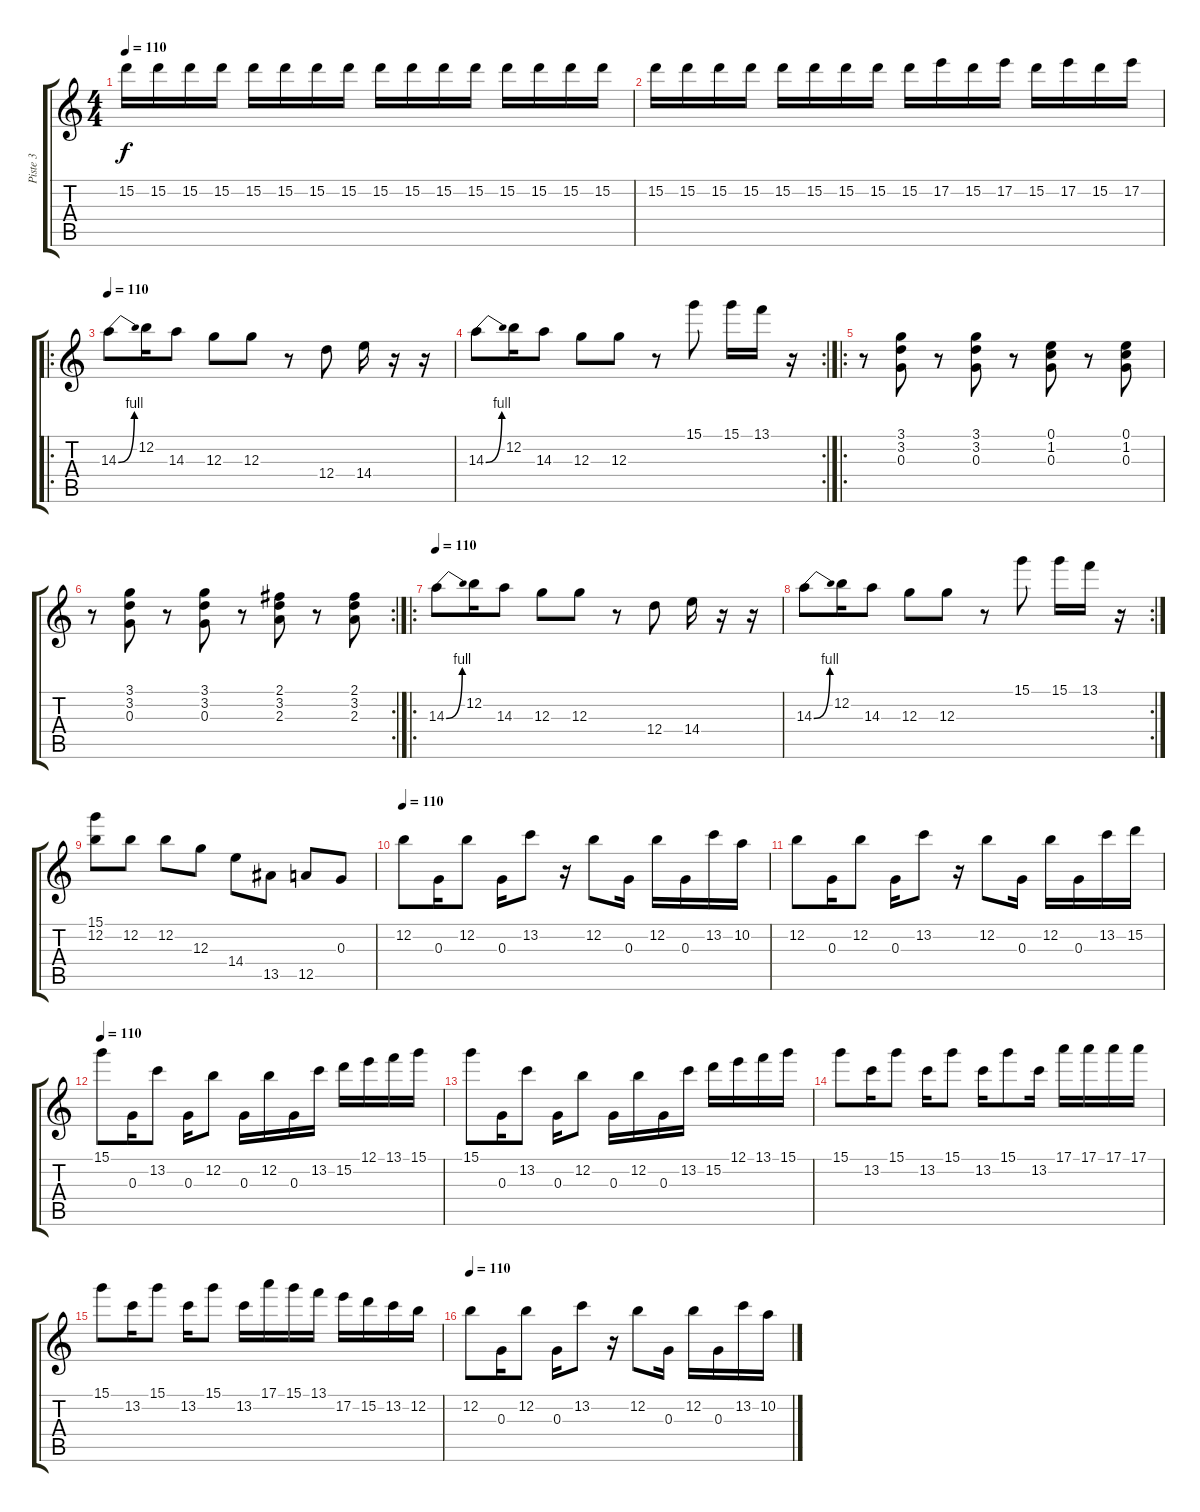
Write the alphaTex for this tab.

\track ("Piste 3" "Piste 3") {instrument overdrivenguitar}
\staff {score tabs}
\tuning (E4 B3 G3 D3 A2 E2) {hide}
\ts (4 4)
\tempo 110
\clef g2
\ks c
15.2.16{dy f} 15.2.16 15.2.16 15.2.16 15.2.16 15.2.16 15.2.16 15.2.16 15.2.16 15.2.16 15.2.16 15.2.16 15.2.16 15.2.16 15.2.16 15.2.16 |
15.2.16 15.2.16 15.2.16 15.2.16 15.2.16 15.2.16 15.2.16 15.2.16 15.2.16 17.2.16 15.2.16 17.2.16 15.2.16 17.2.16 15.2.16 17.2.16 |
\ro
\tempo 110
14.3{be (bend 0 0 60 4)}.8 12.2.16 14.3.8 12.3.8 12.3.8 r.8 12.4.8 14.4.16 r.16 r.16 |
\rc 2
14.3{be (bend 0 0 60 4)}.8 12.2.16 14.3.8 12.3.8 12.3.8 r.8 15.1.8 15.1.16 13.1.16 r.16 |
\ro
r.8{instrument acousticguitarsteel} (3.1 3.2 0.3).8 r.8 (3.1 3.2 0.3).8 r.8 (0.1 1.2 0.3).8 r.8 (0.1 1.2 0.3).8 |
\rc 2
r.8{instrument acousticguitarsteel} (3.1 3.2 0.3).8 r.8 (3.1 3.2 0.3).8 r.8 (2.1 3.2 2.3).8 r.8 (2.1 3.2 2.3).8 |
\ro
\tempo 110
14.3{be (bend 0 0 60 4)}.8{instrument overdrivenguitar} 12.2.16 14.3.8 12.3.8 12.3.8 r.8 12.4.8 14.4.16 r.16 r.16 |
\rc 2
14.3{be (bend 0 0 60 4)}.8 12.2.16 14.3.8 12.3.8 12.3.8 r.8 15.1.8 15.1.16 13.1.16 r.16 |
(15.1 12.2).8 12.2.8 12.2.8 12.3.8 14.4.8 13.5.8 12.5.8 0.3.8 |
\tempo 110
12.2.8 0.3.16 12.2.8 0.3.16 13.2.8 r.16 12.2.8 0.3.16 12.2.16 0.3.16 13.2.16 10.2.16 |
12.2.8 0.3.16 12.2.8 0.3.16 13.2.8 r.16 12.2.8 0.3.16 12.2.16 0.3.16 13.2.16 15.2.16 |
\tempo 110
15.1.8 0.3.16 13.2.8 0.3.16 12.2.8 0.3.16 12.2.16 0.3.16 13.2.16 15.2.16 12.1.16 13.1.16 15.1.16 |
15.1.8 0.3.16 13.2.8 0.3.16 12.2.8 0.3.16 12.2.16 0.3.16 13.2.16 15.2.16 12.1.16 13.1.16 15.1.16 |
15.1.8 13.2.16 15.1.8 13.2.16 15.1.8 13.2.16 15.1.8 13.2.16 17.1.16 17.1.16 17.1.16 17.1.16 |
15.1.8 13.2.16 15.1.8 13.2.16 15.1.8 13.2.16 17.1.16 15.1.16 13.1.16 17.2.16 15.2.16 13.2.16 12.2.16 |
\tempo 110
12.2.8 0.3.16 12.2.8 0.3.16 13.2.8 r.16 12.2.8 0.3.16 12.2.16 0.3.16 13.2.16 10.2.16
